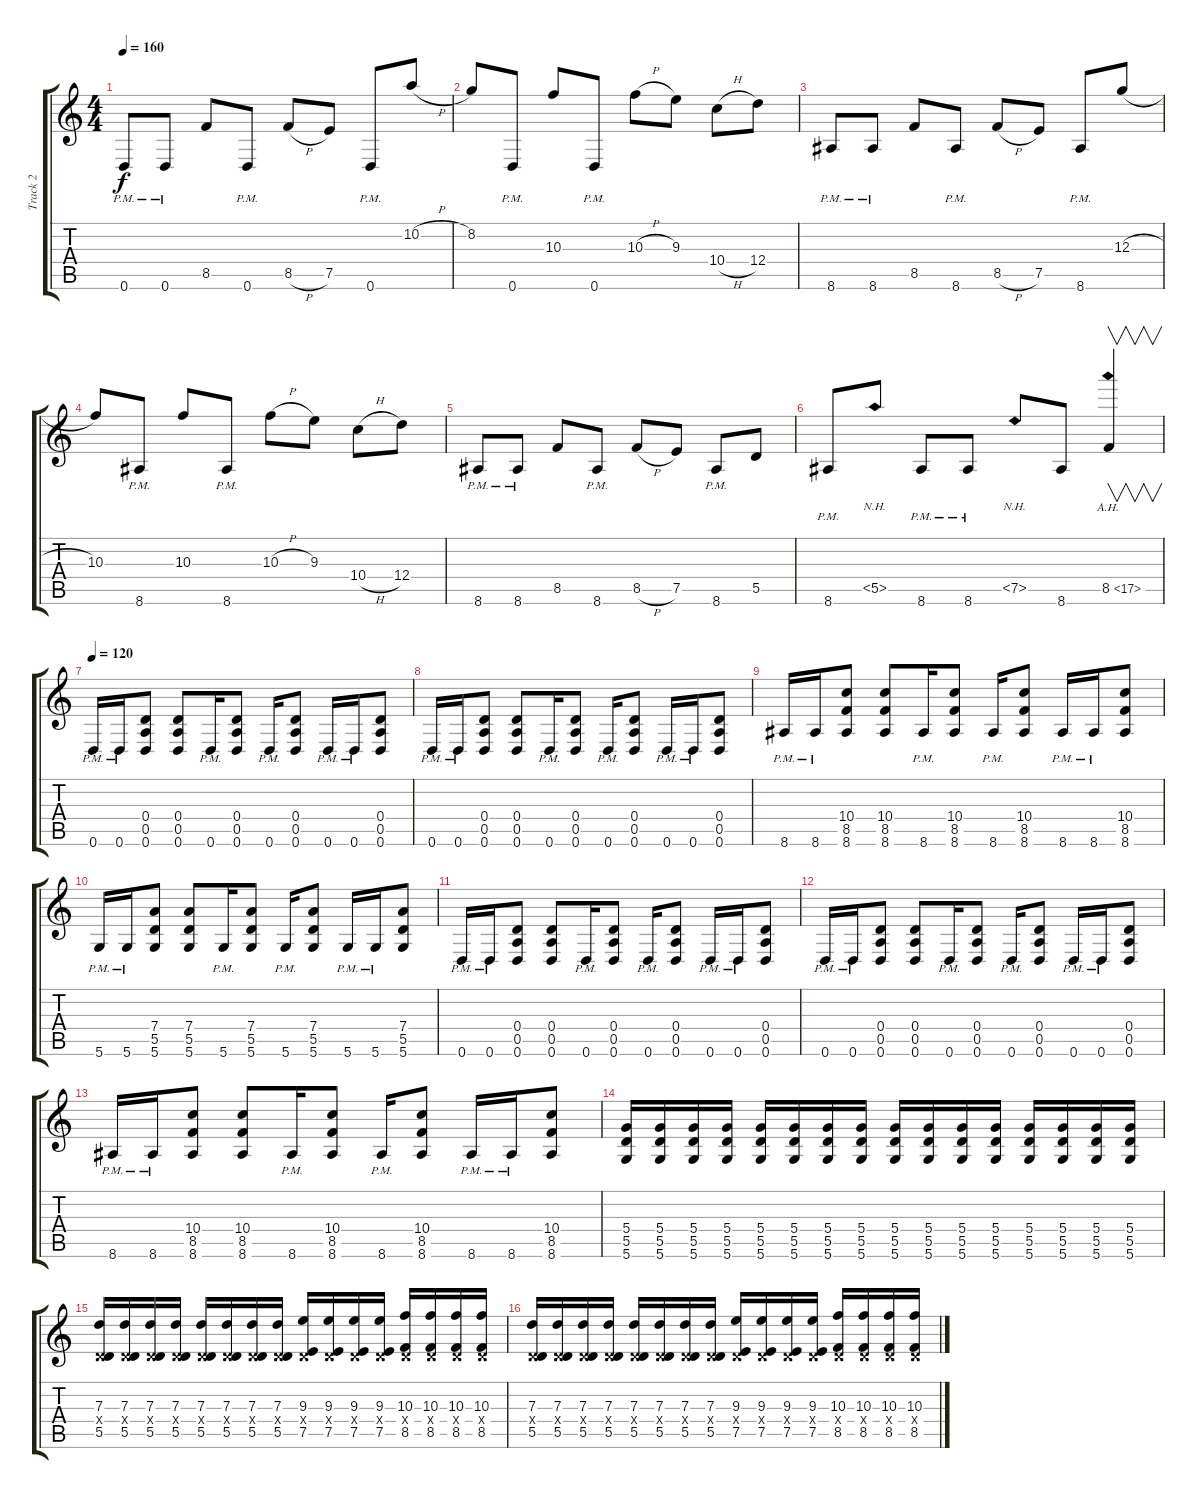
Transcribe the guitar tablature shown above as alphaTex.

\track ("Track 2" "Track 2") {instrument distortionguitar}
\staff {score tabs}
\tuning (E4 B3 G3 D3 A2 D2) {hide}
\ts (4 4)
\tempo 160
\clef g2
\ks c
0.6{pm}.8{dy f} 0.6{pm}.8 8.5.8 0.6{pm}.8 8.5{h}.8 7.5.8 0.6{pm}.8 10.2{h}.8 |
8.2.8 0.6{pm}.8 10.3.8 0.6{pm}.8 10.3{h}.8 9.3.8 10.4{h}.8 12.4.8 |
8.6{pm}.8 8.6{pm}.8 8.5.8 8.6{pm}.8 8.5{h}.8 7.5.8 8.6{pm}.8 12.3{h}.8 |
10.3.8 8.6{pm}.8 10.3.8 8.6{pm}.8 10.3{h}.8 9.3.8 10.4{h}.8 12.4.8 |
8.6{pm}.8 8.6{pm}.8 8.5.8 8.6{pm}.8 8.5{h}.8 7.5.8 8.6{pm}.8 5.5.8 |
8.6{pm}.8 5.5{nh}.8 8.6{pm}.8 8.6{pm}.8 7.5{nh}.8 8.6.8 8.5{ah 9}.4{v} |
\tempo 120
0.6{pm}.16 0.6{pm}.16 (0.4 0.5 0.6).8 (0.4 0.5 0.6).8 0.6{pm}.16 (0.4 0.5 0.6).8 0.6{pm}.16 (0.4 0.5 0.6).8 0.6{pm}.16 0.6{pm}.16 (0.4 0.5 0.6).8 |
0.6{pm}.16 0.6{pm}.16 (0.4 0.5 0.6).8 (0.4 0.5 0.6).8 0.6{pm}.16 (0.4 0.5 0.6).8 0.6{pm}.16 (0.4 0.5 0.6).8 0.6{pm}.16 0.6{pm}.16 (0.4 0.5 0.6).8 |
8.6{pm}.16 8.6{pm}.16 (10.4 8.5 8.6).8 (10.4 8.5 8.6).8 8.6{pm}.16 (10.4 8.5 8.6).8 8.6{pm}.16 (10.4 8.5 8.6).8 8.6{pm}.16 8.6{pm}.16 (10.4 8.5 8.6).8 |
5.6{pm}.16 5.6{pm}.16 (7.4 5.5 5.6).8 (7.4 5.5 5.6).8 5.6{pm}.16 (7.4 5.5 5.6).8 5.6{pm}.16 (7.4 5.5 5.6).8 5.6{pm}.16 5.6{pm}.16 (7.4 5.5 5.6).8 |
0.6{pm}.16 0.6{pm}.16 (0.4 0.5 0.6).8 (0.4 0.5 0.6).8 0.6{pm}.16 (0.4 0.5 0.6).8 0.6{pm}.16 (0.4 0.5 0.6).8 0.6{pm}.16 0.6{pm}.16 (0.4 0.5 0.6).8 |
0.6{pm}.16 0.6{pm}.16 (0.4 0.5 0.6).8 (0.4 0.5 0.6).8 0.6{pm}.16 (0.4 0.5 0.6).8 0.6{pm}.16 (0.4 0.5 0.6).8 0.6{pm}.16 0.6{pm}.16 (0.4 0.5 0.6).8 |
8.6{pm}.16 8.6{pm}.16 (10.4 8.5 8.6).8 (10.4 8.5 8.6).8 8.6{pm}.16 (10.4 8.5 8.6).8 8.6{pm}.16 (10.4 8.5 8.6).8 8.6{pm}.16 8.6{pm}.16 (10.4 8.5 8.6).8 |
(5.4 5.5 5.6).16 (5.4 5.5 5.6).16 (5.4 5.5 5.6).16 (5.4 5.5 5.6).16 (5.4 5.5 5.6).16 (5.4 5.5 5.6).16 (5.4 5.5 5.6).16 (5.4 5.5 5.6).16 (5.4 5.5 5.6).16 (5.4 5.5 5.6).16 (5.4 5.5 5.6).16 (5.4 5.5 5.6).16 (5.4 5.5 5.6).16 (5.4 5.5 5.6).16 (5.4 5.5 5.6).16 (5.4 5.5 5.6).16 |
(7.3 0.4{x} 5.5).16 (7.3 0.4{x} 5.5).16 (7.3 0.4{x} 5.5).16 (7.3 0.4{x} 5.5).16 (7.3 0.4{x} 5.5).16 (7.3 0.4{x} 5.5).16 (7.3 0.4{x} 5.5).16 (7.3 0.4{x} 5.5).16 (9.3 0.4{x} 7.5).16 (9.3 0.4{x} 7.5).16 (9.3 0.4{x} 7.5).16 (9.3 0.4{x} 7.5).16 (10.3 0.4{x} 8.5).16 (10.3 0.4{x} 8.5).16 (10.3 0.4{x} 8.5).16 (10.3 0.4{x} 8.5).16 |
(7.3 0.4{x} 5.5).16 (7.3 0.4{x} 5.5).16 (7.3 0.4{x} 5.5).16 (7.3 0.4{x} 5.5).16 (7.3 0.4{x} 5.5).16 (7.3 0.4{x} 5.5).16 (7.3 0.4{x} 5.5).16 (7.3 0.4{x} 5.5).16 (9.3 0.4{x} 7.5).16 (9.3 0.4{x} 7.5).16 (9.3 0.4{x} 7.5).16 (9.3 0.4{x} 7.5).16 (10.3 0.4{x} 8.5).16 (10.3 0.4{x} 8.5).16 (10.3 0.4{x} 8.5).16 (10.3 0.4{x} 8.5).16
